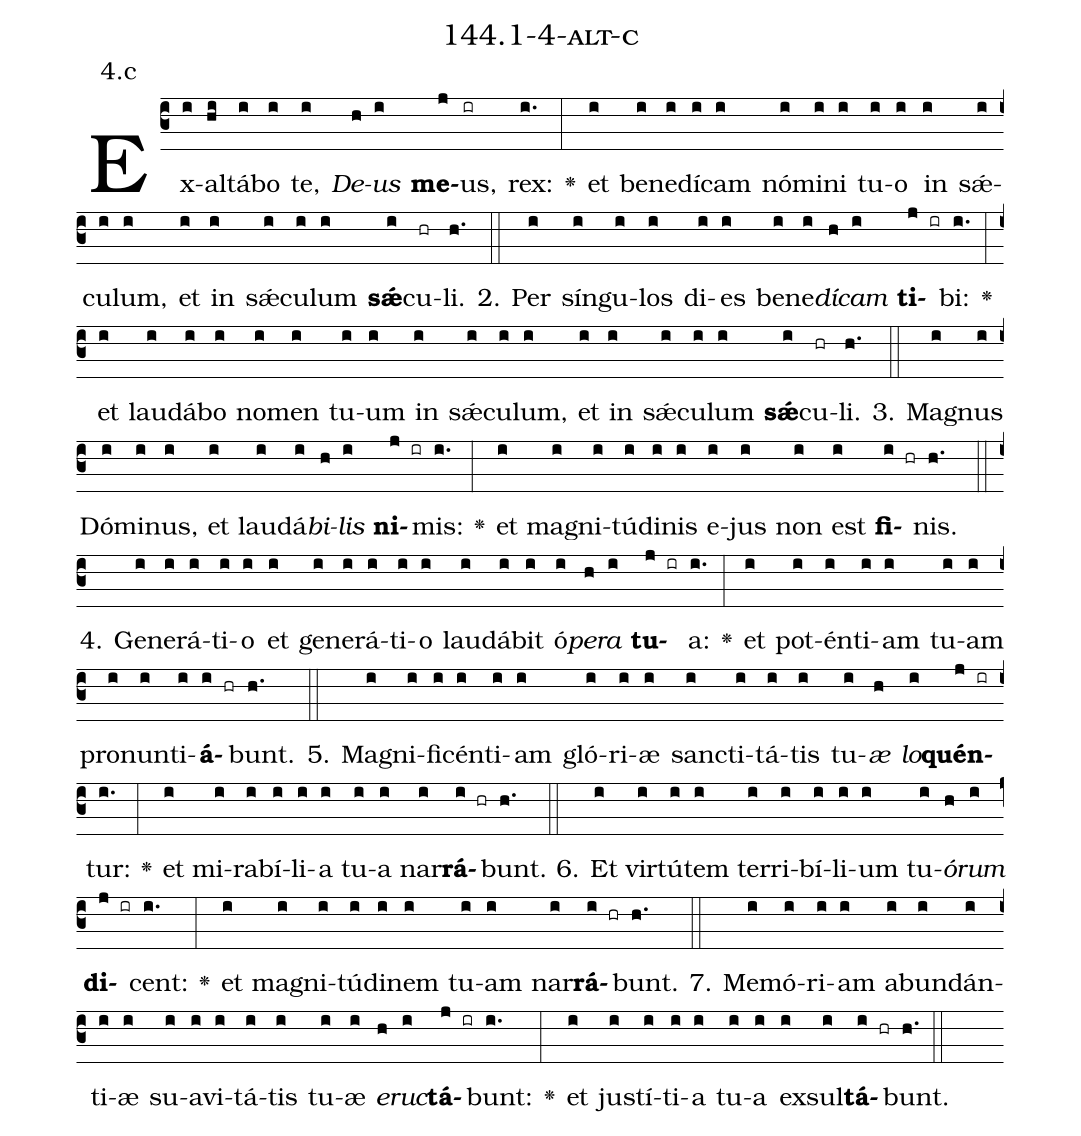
name: 144.1-4-alt-c;
annotation: 4.c;
%%
(c3)Ex(i)al(hi)tá(i)bo(i) te,(i) <i>De</i>(h)<i>us</i>(i) <b>me</b>(j)us,(ir) rex:(i.) <v>\greheightstar</v>(:) et(i) be(i)ne(i)dí(i)cam(i) nó(i)mi(i)ni(i) tu(i)o(i) in(i) sǽ(i)cu(i)lum,(i) et(i) in(i) sǽ(i)cu(i)lum(i) <b>sǽ</b>(i)cu(hr)li.(h.) (::)
2. Per(i) sín(i)gu(i)los(i) di(i)es(i) be(i)ne(i)<i>dí</i>(h)<i>cam</i>(i) <b>ti</b>(j ir)bi:(i.) <v>\greheightstar</v>(:) et(i) lau(i)dá(i)bo(i) no(i)men(i) tu(i)um(i) in(i) sǽ(i)cu(i)lum,(i) et(i) in(i) sǽ(i)cu(i)lum(i) <b>sǽ</b>(i)cu(hr)li.(h.) (::)
3. Ma(i)gnus(i) Dó(i)mi(i)nus,(i) et(i) lau(i)dá(i)<i>bi</i>(h)<i>lis</i>(i) <b>ni</b>(j ir)mis:(i.) <v>\greheightstar</v>(:) et(i) ma(i)gni(i)tú(i)di(i)nis(i) e(i)jus(i) non(i) est(i) <b>fi</b>(i hr)nis.(h.) (::)
4. Ge(i)ne(i)rá(i)ti(i)o(i) et(i) ge(i)ne(i)rá(i)ti(i)o(i) lau(i)dá(i)bit(i) ó(i)<i>pe</i>(h)<i>ra</i>(i) <b>tu</b>(j ir)a:(i.) <v>\greheightstar</v>(:) et(i) pot(i)én(i)ti(i)am(i) tu(i)am(i) pro(i)nun(i)ti(i)<b>á</b>(i hr)bunt.(h.) (::)
5. Ma(i)gni(i)fi(i)cén(i)ti(i)am(i) gló(i)ri(i)æ(i) sanc(i)ti(i)tá(i)tis(i) tu(i)<i>æ</i>(h) <i>lo</i>(i)<b>quén</b>(j ir)tur:(i.) <v>\greheightstar</v>(:) et(i) mi(i)ra(i)bí(i)li(i)a(i) tu(i)a(i) nar(i)<b>rá</b>(i hr)bunt.(h.) (::)
6. Et(i) vir(i)tú(i)tem(i) ter(i)ri(i)bí(i)li(i)um(i) tu(i)<i>ó</i>(h)<i>rum</i>(i) <b>di</b>(j ir)cent:(i.) <v>\greheightstar</v>(:) et(i) ma(i)gni(i)tú(i)di(i)nem(i) tu(i)am(i) nar(i)<b>rá</b>(i hr)bunt.(h.) (::)
7. Me(i)mó(i)ri(i)am(i) ab(i)un(i)dán(i)ti(i)æ(i) su(i)a(i)vi(i)tá(i)tis(i) tu(i)æ(i) <i>e</i>(h)<i>ruc</i>(i)<b>tá</b>(j ir)bunt:(i.) <v>\greheightstar</v>(:) et(i) jus(i)tí(i)ti(i)a(i) tu(i)a(i) ex(i)sul(i)<b>tá</b>(i hr)bunt.(h.) (::)
